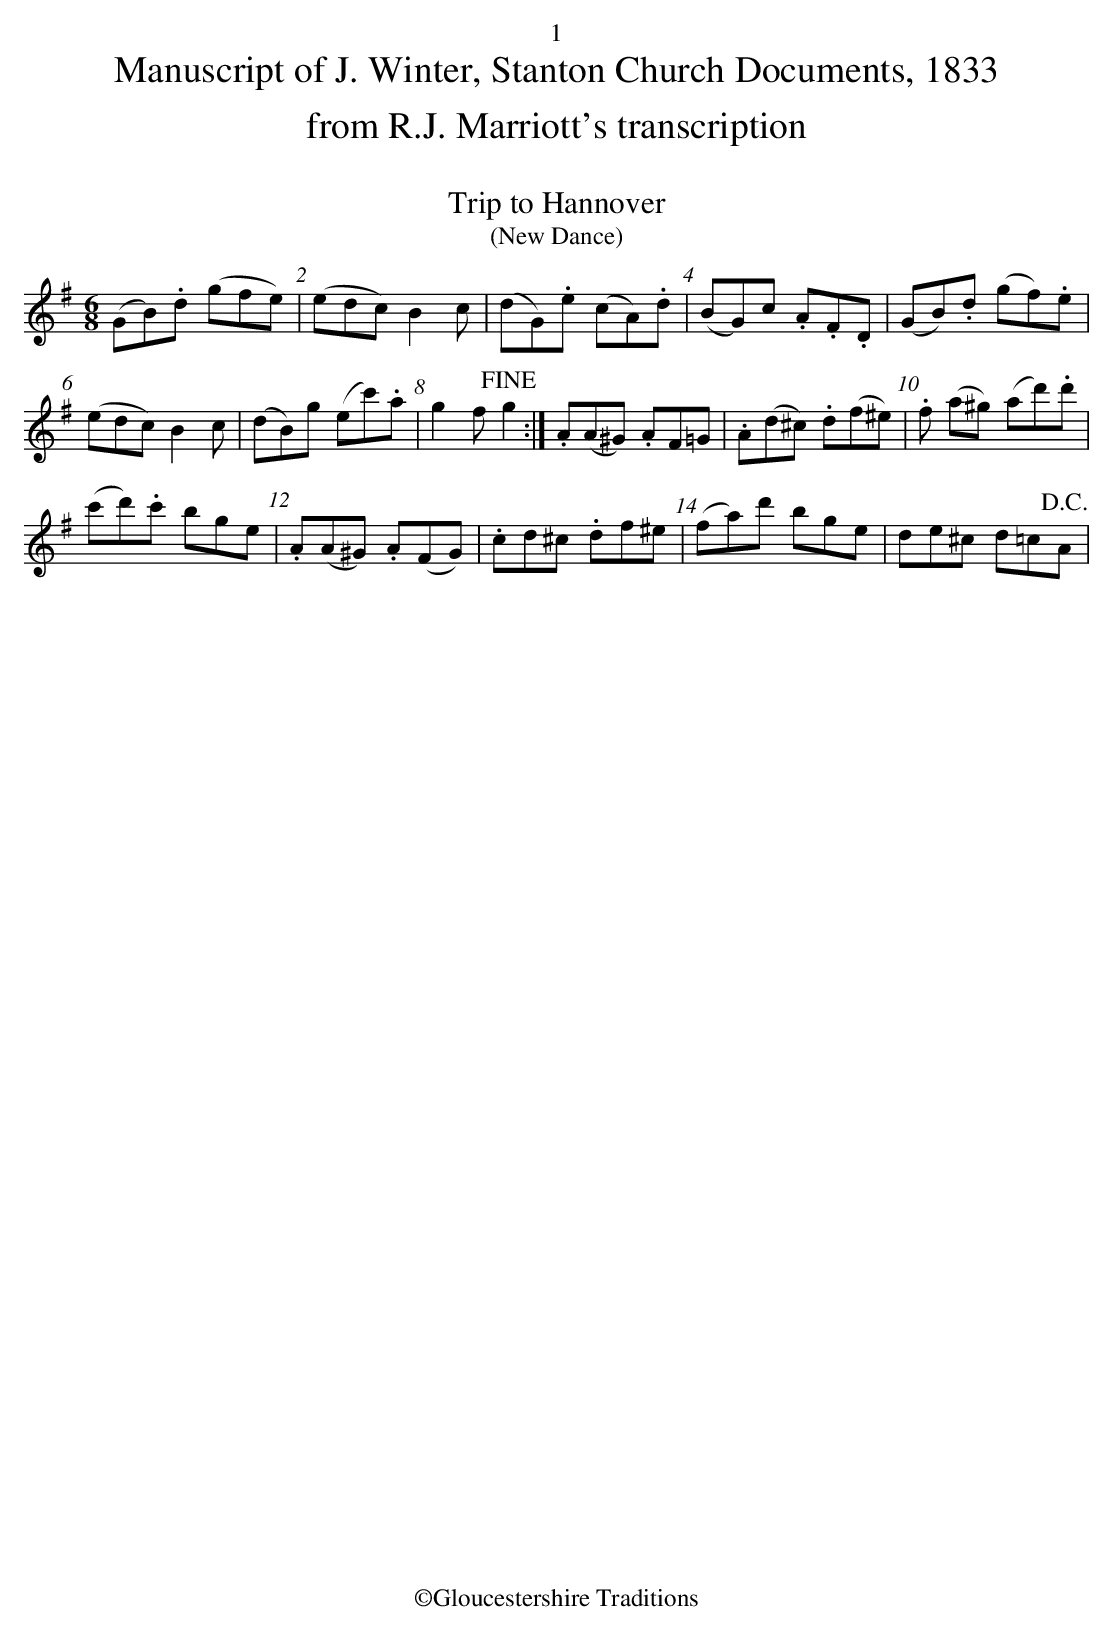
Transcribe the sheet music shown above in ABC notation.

X:1
T:Trip to Hannover
T:(New Dance)
U:P=!D.C.!
U:N=!fine!
M:6/8
L:1/8
K:G
(GB).d (gfe)| (edc) B2c |(dG).e (cA).d | (BG)c .A.F.D |\
 (GB).d (gf).e|
 (edc) B2c | (dB)g (ec').a | g2fNg2:|\
.A(A^G) .AF=G | .A(d^c) .d(f^e)|.f (a^g) (ad').d' |
 (c'd').c' bge|  \
.A(A^G) .A(FG) |.cd^c .df^e | (fa)d' bge | de^c d=cPA |
